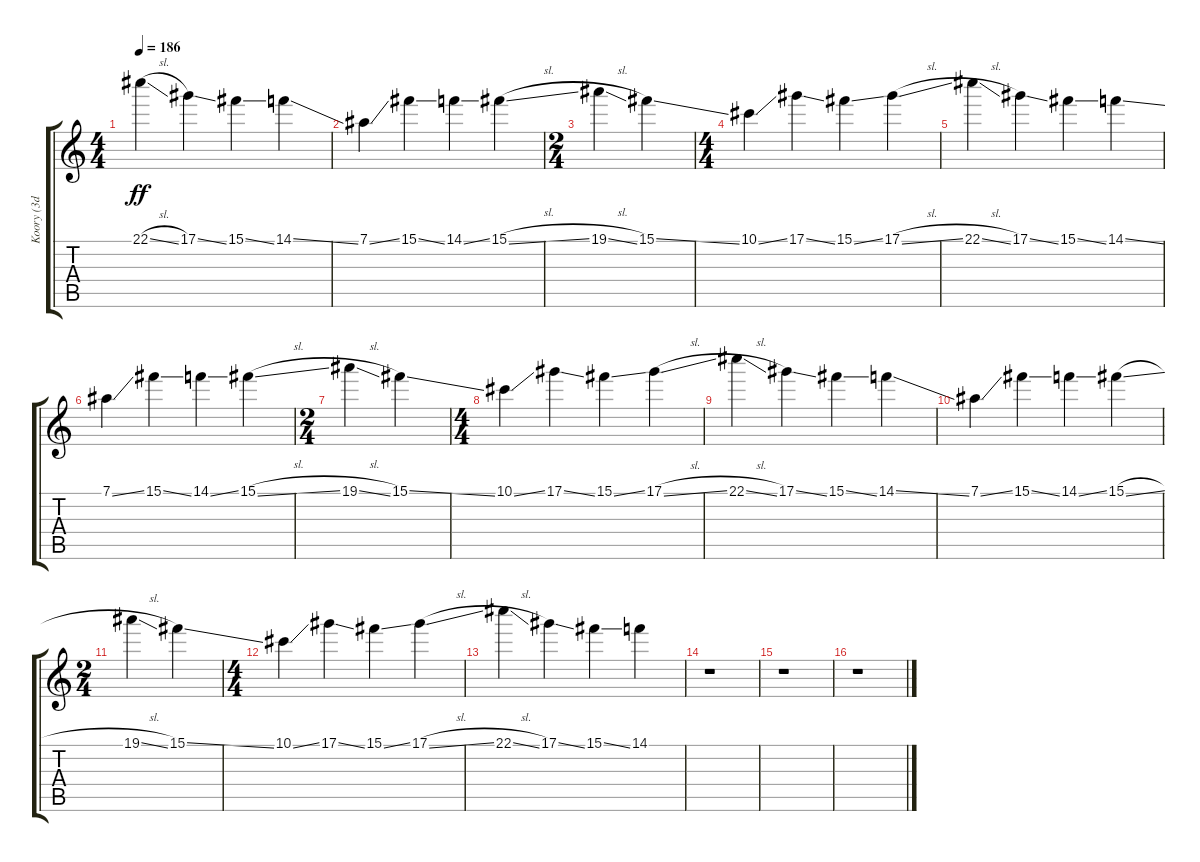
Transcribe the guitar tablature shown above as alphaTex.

\track ("Koory (3d Guitar)" "Koory (3d ") {instrument overdrivenguitar}
\staff {score tabs}
\tuning (Eb4 Bb3 Gb3 Db3 Ab2 Db2) {hide}
\ts (4 4)
\tempo 186
\clef g2
\ks c
22.1{sl}.4{dy ff} 17.1{ss}.4 15.1{ss}.4 14.1{ss}.4 |
7.1{ss}.4 15.1{ss}.4 14.1{ss}.4 15.1{sl}.4 |
\ts (2 4)
19.1{sl}.4 15.1{ss}.4 |
\ts (4 4)
10.1{ss}.4 17.1{ss}.4 15.1{ss}.4 17.1{sl}.4 |
22.1{sl}.4 17.1{ss}.4 15.1{ss}.4 14.1{ss}.4 |
7.1{ss}.4 15.1{ss}.4 14.1{ss}.4 15.1{sl}.4 |
\ts (2 4)
19.1{sl}.4 15.1{ss}.4 |
\ts (4 4)
10.1{ss}.4 17.1{ss}.4 15.1{ss}.4 17.1{sl}.4 |
22.1{sl}.4 17.1{ss}.4 15.1{ss}.4 14.1{ss}.4 |
7.1{ss}.4 15.1{ss}.4 14.1{ss}.4 15.1{sl}.4 |
\ts (2 4)
19.1{sl}.4 15.1{ss}.4 |
\ts (4 4)
10.1{ss}.4 17.1{ss}.4 15.1{ss}.4 17.1{sl}.4 |
22.1{sl}.4 17.1{ss}.4 15.1{ss}.4 14.1.4 |
r.1 |
r.1 |
r.1
